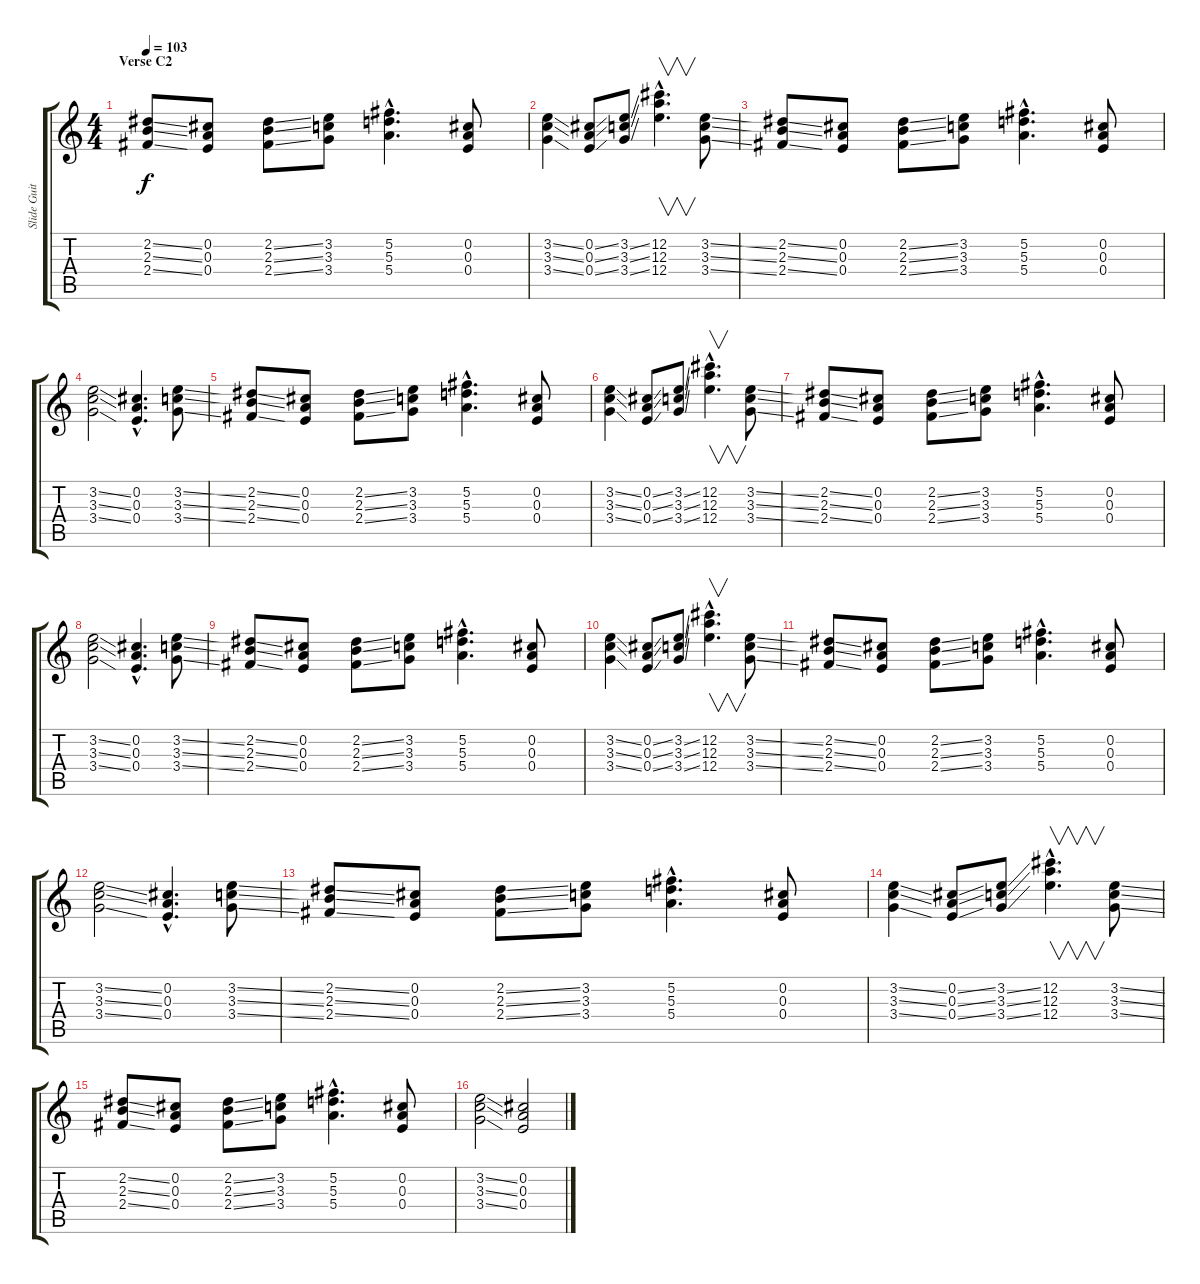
\track ("Slide Guitar" "Slide Guit") {instrument distortionguitar}
\staff {score tabs}
\tuning (E4 Db4 A3 E3 A2 E2) {hide}
\ts (4 4)
\section ("" "Verse C2")
\tempo 103
\clef g2
\ks c
(2.2{ss} 2.3{ss} 2.4{ss}).8{dy f} (0.2 0.3 0.4).8 (2.2{ss} 2.3{ss} 2.4{ss}).8 (3.2 3.3 3.4).8 (5.2{hac} 5.3{hac} 5.4{hac}).4{d} (0.2 0.3 0.4).8 |
(3.2{ss} 3.3{ss} 3.4{ss}).4 (0.2{ss} 0.3{ss} 0.4{ss}).8 (3.2{ss} 3.3{ss} 3.4{ss}).8 (12.2{hac} 12.3{hac} 12.4{hac}).4{v d} (3.2{ss} 3.3{ss} 3.4{ss}).8 |
(2.2{ss} 2.3{ss} 2.4{ss}).8 (0.2 0.3 0.4).8 (2.2{ss} 2.3{ss} 2.4{ss}).8 (3.2 3.3 3.4).8 (5.2{hac} 5.3{hac} 5.4{hac}).4{d} (0.2 0.3 0.4).8 |
(3.2{ss} 3.3{ss} 3.4{ss}).2 (0.2{hac} 0.3{hac} 0.4{hac}).4{d} (3.2{ss} 3.3{ss} 3.4{ss}).8 |
(2.2{ss} 2.3{ss} 2.4{ss}).8 (0.2 0.3 0.4).8 (2.2{ss} 2.3{ss} 2.4{ss}).8 (3.2 3.3 3.4).8 (5.2{hac} 5.3{hac} 5.4{hac}).4{d} (0.2 0.3 0.4).8 |
(3.2{ss} 3.3{ss} 3.4{ss}).4 (0.2{ss} 0.3{ss} 0.4{ss}).8 (3.2{ss} 3.3{ss} 3.4{ss}).8 (12.2{hac} 12.3{hac} 12.4{hac}).4{v d} (3.2{ss} 3.3{ss} 3.4{ss}).8 |
(2.2{ss} 2.3{ss} 2.4{ss}).8 (0.2 0.3 0.4).8 (2.2{ss} 2.3{ss} 2.4{ss}).8 (3.2 3.3 3.4).8 (5.2{hac} 5.3{hac} 5.4{hac}).4{d} (0.2 0.3 0.4).8 |
(3.2{ss} 3.3{ss} 3.4{ss}).2 (0.2{hac} 0.3{hac} 0.4{hac}).4{d} (3.2{ss} 3.3{ss} 3.4{ss}).8 |
(2.2{ss} 2.3{ss} 2.4{ss}).8 (0.2 0.3 0.4).8 (2.2{ss} 2.3{ss} 2.4{ss}).8 (3.2 3.3 3.4).8 (5.2{hac} 5.3{hac} 5.4{hac}).4{d} (0.2 0.3 0.4).8 |
(3.2{ss} 3.3{ss} 3.4{ss}).4 (0.2{ss} 0.3{ss} 0.4{ss}).8 (3.2{ss} 3.3{ss} 3.4{ss}).8 (12.2{hac} 12.3{hac} 12.4{hac}).4{v d} (3.2{ss} 3.3{ss} 3.4{ss}).8 |
(2.2{ss} 2.3{ss} 2.4{ss}).8 (0.2 0.3 0.4).8 (2.2{ss} 2.3{ss} 2.4{ss}).8 (3.2 3.3 3.4).8 (5.2{hac} 5.3{hac} 5.4{hac}).4{d} (0.2 0.3 0.4).8 |
(3.2{ss} 3.3{ss} 3.4{ss}).2 (0.2{hac} 0.3{hac} 0.4{hac}).4{d} (3.2{ss} 3.3{ss} 3.4{ss}).8 |
(2.2{ss} 2.3{ss} 2.4{ss}).8 (0.2 0.3 0.4).8 (2.2{ss} 2.3{ss} 2.4{ss}).8 (3.2 3.3 3.4).8 (5.2{hac} 5.3{hac} 5.4{hac}).4{d} (0.2 0.3 0.4).8 |
(3.2{ss} 3.3{ss} 3.4{ss}).4 (0.2{ss} 0.3{ss} 0.4{ss}).8 (3.2{ss} 3.3{ss} 3.4{ss}).8 (12.2{hac} 12.3{hac} 12.4{hac}).4{v d} (3.2{ss} 3.3{ss} 3.4{ss}).8 |
(2.2{ss} 2.3{ss} 2.4{ss}).8 (0.2 0.3 0.4).8 (2.2{ss} 2.3{ss} 2.4{ss}).8 (3.2 3.3 3.4).8 (5.2{hac} 5.3{hac} 5.4{hac}).4{d} (0.2 0.3 0.4).8 |
(3.2{ss} 3.3{ss} 3.4{ss}).2 (0.2 0.3 0.4).2
